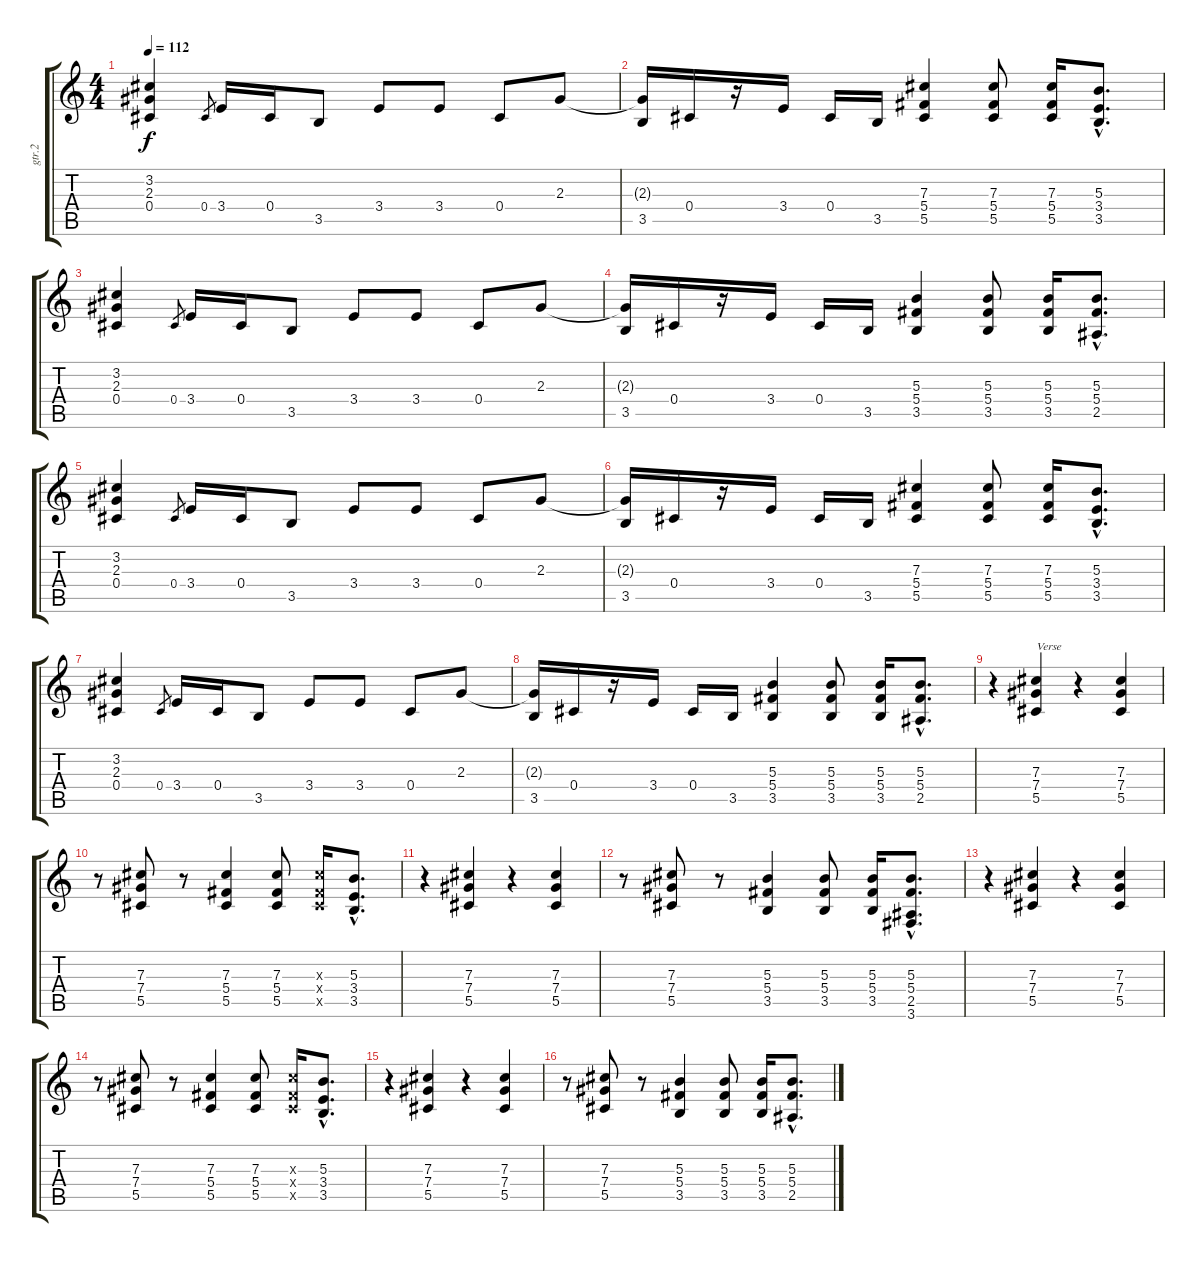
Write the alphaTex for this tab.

\track ("gtr.2" "gtr.2") {instrument distortionguitar}
\staff {score tabs}
\tuning (Eb4 Bb3 Gb3 Db3 Ab2 Eb2) {hide}
\ts (4 4)
\tempo 112
\clef g2
\ks c
(3.2 2.3 0.4).4{dy f instrument distortionguitar} 0.4.8{gr} 3.4.16 0.4.16 3.5.8 3.4.8 3.4.8 0.4.8 2.3.8 |
(2.3{t} 3.5).16 0.4.16 r.16 3.4.16 0.4.16 3.5.16 (7.3 5.4 5.5).4 (7.3 5.4 5.5).8 (7.3 5.4 5.5).16 (5.3{hac} 3.4{hac} 3.5{hac}).8{d} |
(3.2 2.3 0.4).4 0.4.8{gr} 3.4.16 0.4.16 3.5.8 3.4.8 3.4.8 0.4.8 2.3.8 |
(2.3{t} 3.5).16 0.4.16 r.16 3.4.16 0.4.16 3.5.16 (5.3 5.4 3.5).4 (5.3 5.4 3.5).8 (5.3 5.4 3.5).16 (5.3{hac} 5.4{hac} 2.5{hac}).8{d} |
(3.2 2.3 0.4).4 0.4.8{gr} 3.4.16 0.4.16 3.5.8 3.4.8 3.4.8 0.4.8 2.3.8 |
(2.3{t} 3.5).16 0.4.16 r.16 3.4.16 0.4.16 3.5.16 (7.3 5.4 5.5).4 (7.3 5.4 5.5).8 (7.3 5.4 5.5).16 (5.3{hac} 3.4{hac} 3.5{hac}).8{d} |
(3.2 2.3 0.4).4 0.4.8{gr} 3.4.16 0.4.16 3.5.8 3.4.8 3.4.8 0.4.8 2.3.8 |
(2.3{t} 3.5).16 0.4.16 r.16 3.4.16 0.4.16 3.5.16 (5.3 5.4 3.5).4 (5.3 5.4 3.5).8 (5.3 5.4 3.5).16 (5.3{hac} 5.4{hac} 2.5{hac}).8{d} |
r.4 (7.3 7.4 5.5).4{txt "Verse"} r.4 (7.3 7.4 5.5).4 |
r.8 (7.3 7.4 5.5).8 r.8 (7.3 5.4 5.5).4 (7.3 5.4 5.5).8 (7.3{x} 5.4{x} 5.5{x}).16 (5.3{hac} 3.4{hac} 3.5{hac}).8{d} |
r.4 (7.3 7.4 5.5).4 r.4 (7.3 7.4 5.5).4 |
r.8 (7.3 7.4 5.5).8 r.8 (5.3 5.4 3.5).4 (5.3 5.4 3.5).8 (5.3 5.4 3.5).16 (5.3{hac} 5.4{hac} 2.5{hac} 3.6{hac}).8{d} |
r.4 (7.3 7.4 5.5).4 r.4 (7.3 7.4 5.5).4 |
r.8 (7.3 7.4 5.5).8 r.8 (7.3 5.4 5.5).4 (7.3 5.4 5.5).8 (7.3{x} 5.4{x} 5.5{x}).16 (5.3{hac} 3.4{hac} 3.5{hac}).8{d} |
r.4 (7.3 7.4 5.5).4 r.4 (7.3 7.4 5.5).4 |
r.8 (7.3 7.4 5.5).8 r.8 (5.3 5.4 3.5).4 (5.3 5.4 3.5).8 (5.3 5.4 3.5).16 (5.3{hac} 5.4{hac} 2.5{hac}).8{d}
